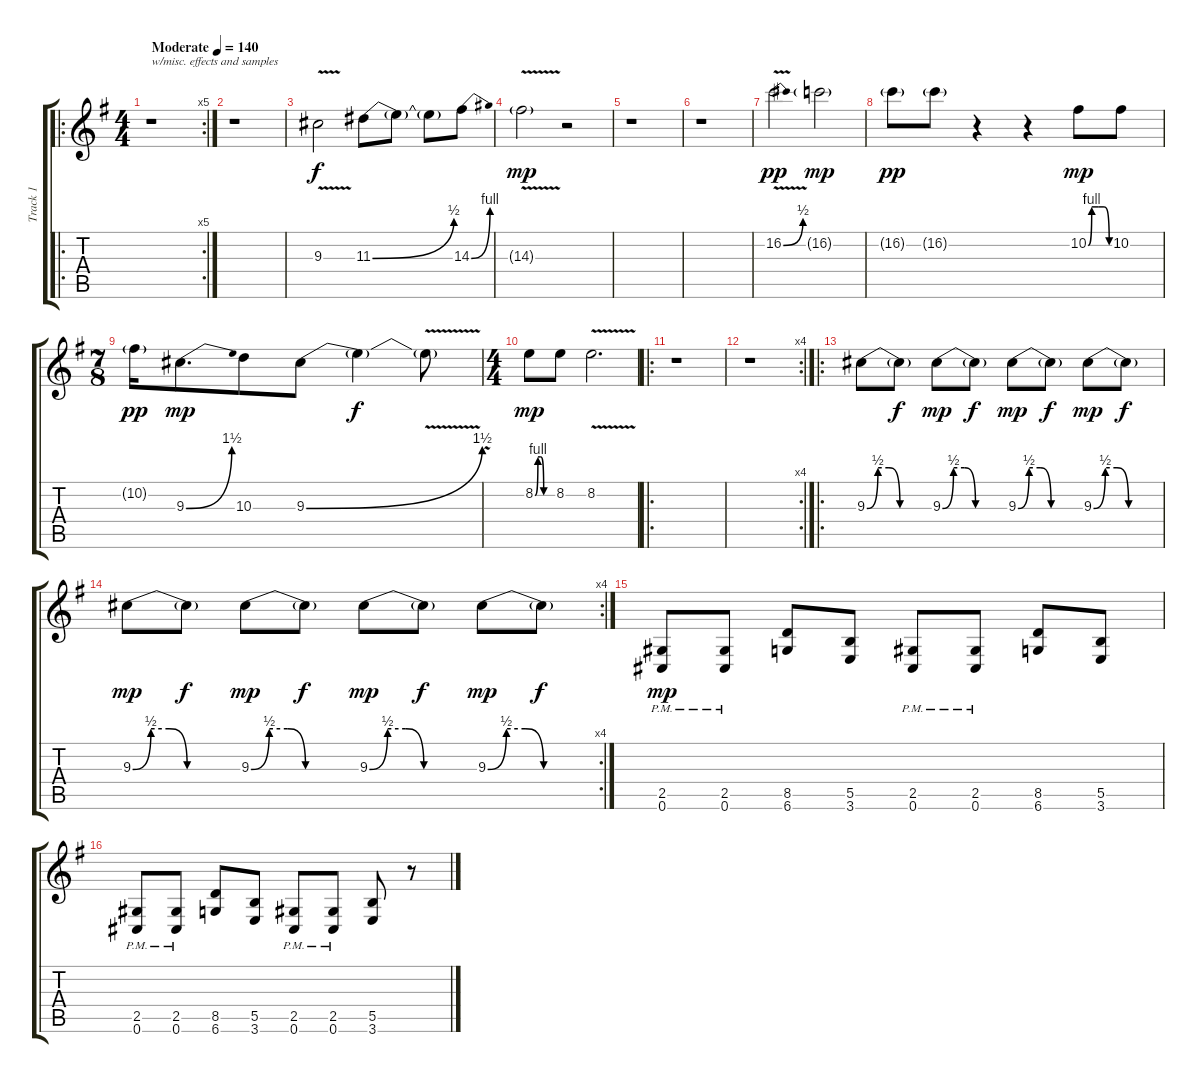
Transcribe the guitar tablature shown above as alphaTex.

\track ("Track 1" "Track 1") {instrument distortionguitar}
\staff {score tabs}
\tuning (Db4 Ab3 E3 B2 Gb2 Db2) {hide}
\ro
\rc 5
\ts (4 4)
\tempo (140 "Moderate")
\clef g2
\ks g
r.1{txt "w/misc. effects and samples" dy f instrument distortionguitar} |
r.1 |
9.3{v}.2 11.3{be (bend 0 0 60 2)}.8 11.3{t}.8 11.3{t}.8 14.3{be (bend 0 0 60 4)}.8 |
14.3{v g}.2{dy mp} r.2 |
r.1 |
r.1 |
16.2{be (bend 0 0 60 2) v}.2{dy pp} 16.2{g}.2{dy mp} |
16.2{g}.8{dy pp} 16.2{g}.8 r.4 r.4 10.2{be (custom 0 0 10 4 30 4 45 4 60 0)}.8{dy mp} 10.2.8 |
\ts (7 8)
10.2{g}.16{dy pp} 9.3{be (bend 0 0 60 6)}.8{d dy mp} 10.3.8 9.3{be (bend 0 0 60 6)}.8 9.3{t}.4{dy f} 9.3{v t}.8 |
\ts (4 4)
8.2{be (custom 0 0 10 4 20 4 30 0 60 0)}.8{dy mp} 8.2.8 8.2{v}.2{d} |
\ro
r.1 |
\rc 4
r.1 |
\ro
9.3{be (custom 0 0 10 2 20 2 30 0 60 0)}.8 9.3{t}.8{dy f} 9.3{be (custom 0 0 10 2 20 2 30 0 60 0)}.8{dy mp} 9.3{t}.8{dy f} 9.3{be (custom 0 0 10 2 20 2 30 0 60 0)}.8{dy mp} 9.3{t}.8{dy f} 9.3{be (custom 0 0 10 2 20 2 30 0 60 0)}.8{dy mp} 9.3{t}.8{dy f} |
\rc 4
9.3{be (custom 0 0 10 2 20 2 30 0 60 0)}.8{dy mp} 9.3{t}.8{dy f} 9.3{be (custom 0 0 10 2 20 2 30 0 60 0)}.8{dy mp} 9.3{t}.8{dy f} 9.3{be (custom 0 0 10 2 20 2 30 0 60 0)}.8{dy mp} 9.3{t}.8{dy f} 9.3{be (custom 0 0 10 2 20 2 30 0 60 0)}.8{dy mp} 9.3{t}.8{dy f} |
(2.5{pm} 0.6{pm}).8{dy mp} (2.5{pm} 0.6{pm}).8 (8.5 6.6).8 (5.5 3.6).8 (2.5{pm} 0.6{pm}).8 (2.5{pm} 0.6{pm}).8 (8.5 6.6).8 (5.5 3.6).8 |
(2.5{pm} 0.6{pm}).8 (2.5{pm} 0.6{pm}).8 (8.5 6.6).8 (5.5 3.6).8 (2.5{pm} 0.6{pm}).8 (2.5{pm} 0.6{pm}).8 (5.5 3.6).8 r.8
